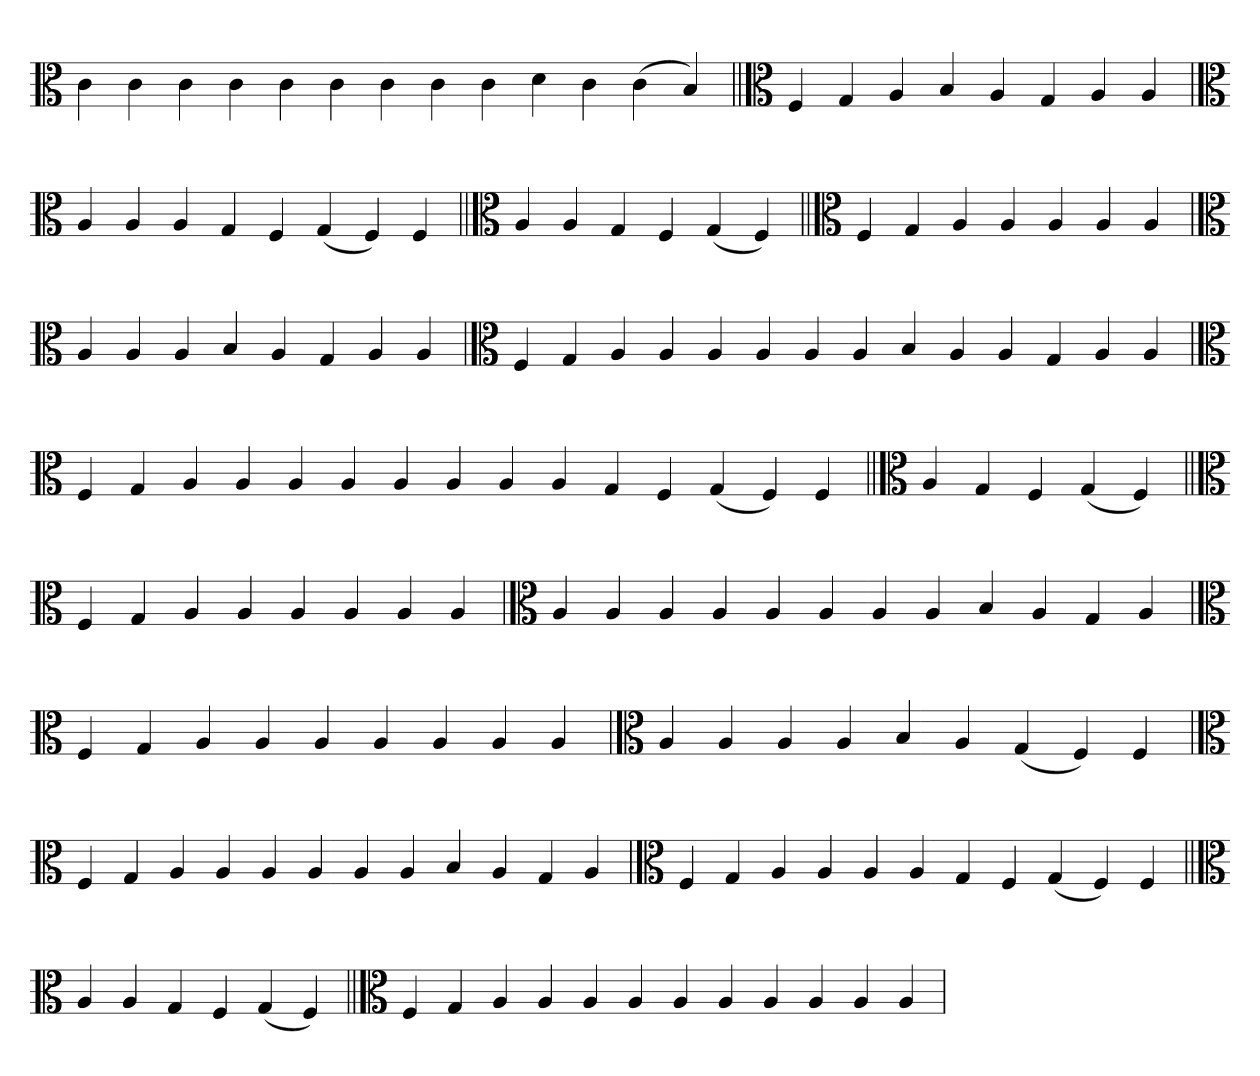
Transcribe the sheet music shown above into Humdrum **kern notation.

**kern
*part1
*staff1
*clefC3
=
4c
4c
4c
4c
4c
4c
4c
4c
4c
4d
4c
(4c
4B)
=||
*clefC3
4F
4G
4A
4B
4A
4G
4A
4A
=`
*clefC3
4A
4A
4A
4G
4F
(4G
4F)
4F
=||
*clefC3
4A
4A
4G
4F
(4G
4F)
=||
*clefC3
4F
4G
4A
4A
4A
4A
4A
=`
*clefC3
4A
4A
4A
4B
4A
4G
4A
4A
='
*clefC3
4F
4G
4A
4A
4A
4A
4A
4A
4B
4A
4A
4G
4A
4A
='
*clefC3
4F
4G
4A
4A
4A
4A
4A
4A
4A
4A
4G
4F
(4G
4F)
4F
=||
*clefC3
4A
4G
4F
(4G
4F)
=||
*clefC3
4F
4G
4A
4A
4A
4A
4A
4A
=`
*clefC3
4A
4A
4A
4A
4A
4A
4A
4A
4B
4A
4G
4A
='
*clefC3
4F
4G
4A
4A
4A
4A
4A
4A
4A
=`
*clefC3
4A
4A
4A
4A
4B
4A
(4G
4F)
4F
=
*clefC3
4F
4G
4A
4A
4A
4A
4A
4A
4B
4A
4G
4A
='
*clefC3
4F
4G
4A
4A
4A
4A
4G
4F
(4G
4F)
4F
=||
*clefC3
4A
4A
4G
4F
(4G
4F)
=||
*clefC3
4F
4G
4A
4A
4A
4A
4A
4A
4A
4A
4A
4A
=`
*-
